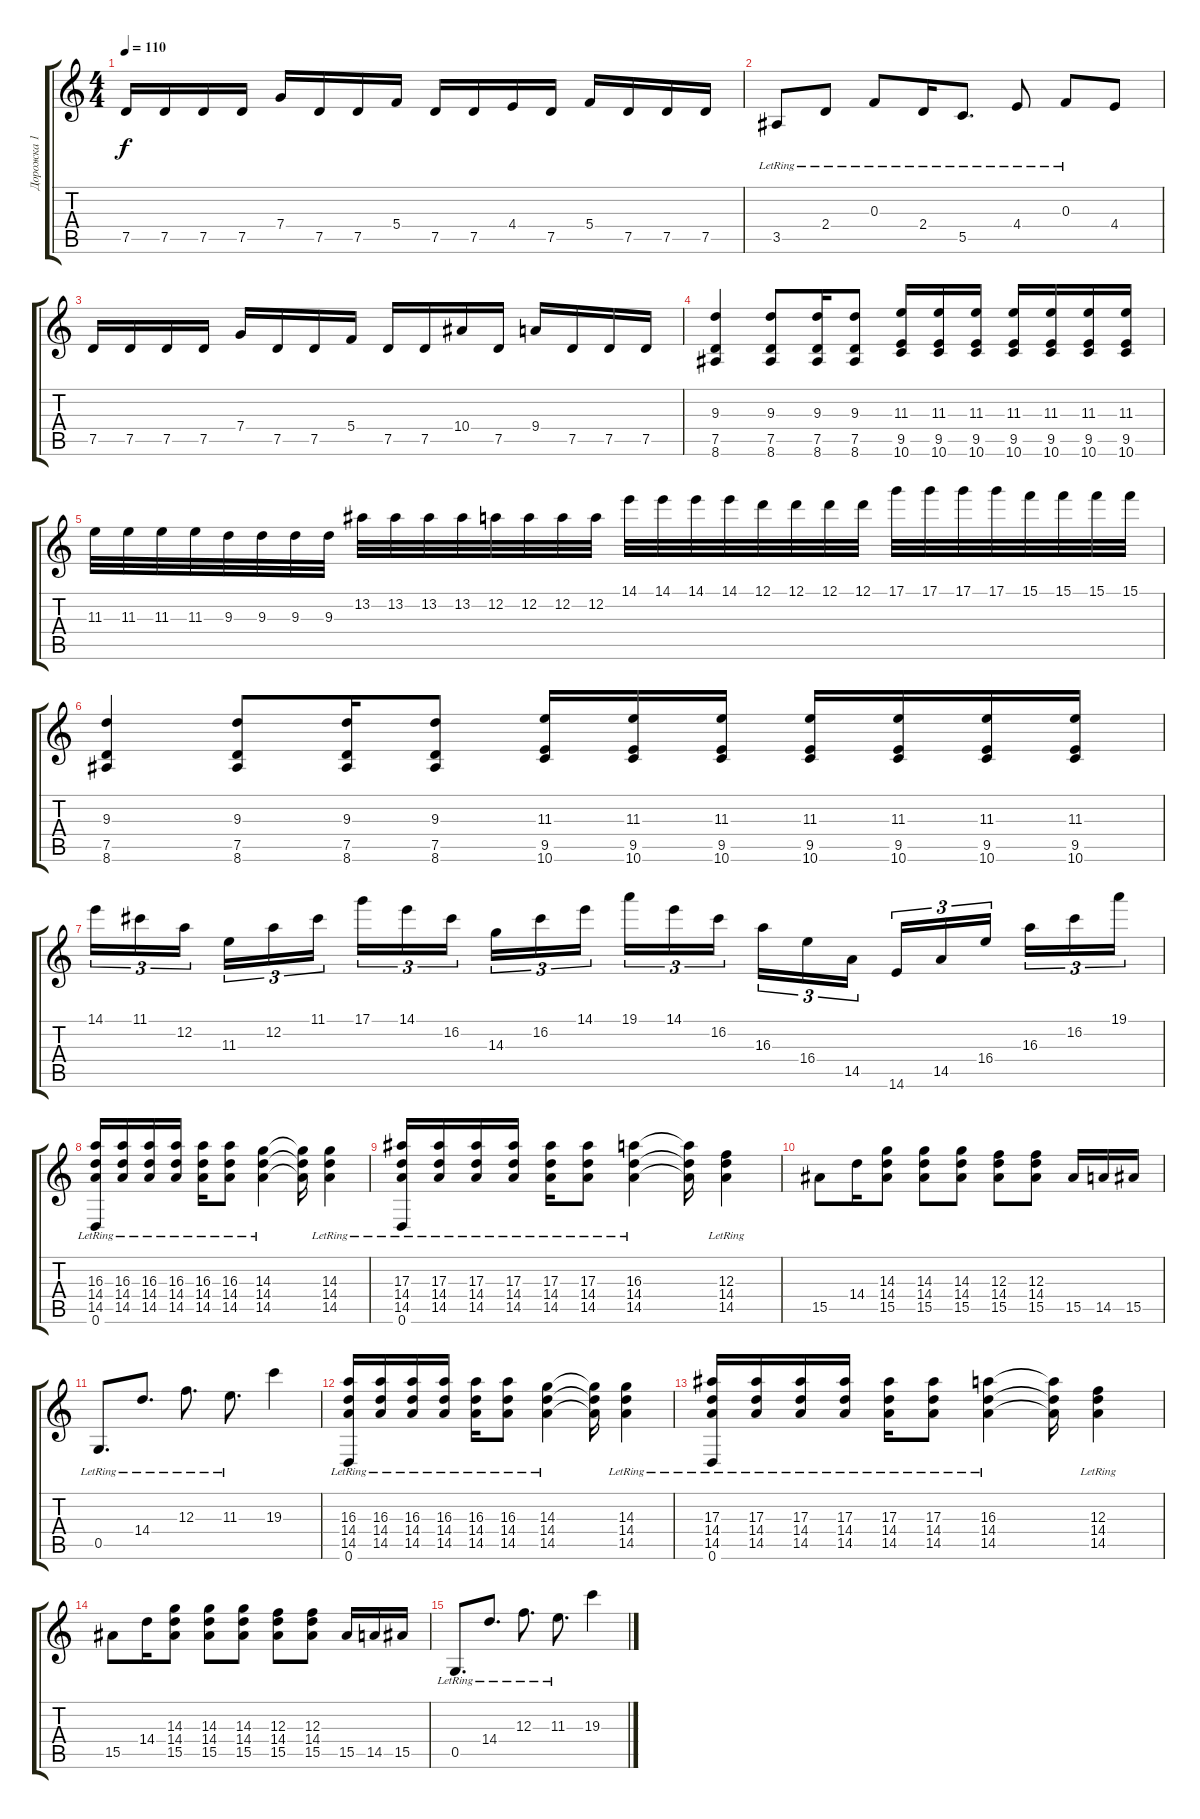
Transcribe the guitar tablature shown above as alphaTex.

\track ("Дорожка 1" "Дорожка 1") {instrument distortionguitar}
\staff {score tabs}
\tuning (D4 A3 F3 C3 G2 D2) {hide}
\ts (4 4)
\tempo 110
\clef g2
\ks c
7.5.16{dy f} 7.5.16 7.5.16 7.5.16 7.4.16 7.5.16 7.5.16 5.4.16 7.5.16 7.5.16 4.4.16 7.5.16 5.4.16 7.5.16 7.5.16 7.5.16 |
3.5{lr}.8 2.4{lr}.8 0.3{lr}.8 2.4{lr}.16 5.5{lr}.8{d} 4.4{lr}.8 0.3{lr}.8 4.4.8 |
7.5.16 7.5.16 7.5.16 7.5.16 7.4.16 7.5.16 7.5.16 5.4.16 7.5.16 7.5.16 10.4.16 7.5.16 9.4.16 7.5.16 7.5.16 7.5.16 |
(9.3 7.5 8.6).4 (9.3 7.5 8.6).8 (9.3 7.5 8.6).16 (9.3 7.5 8.6).8 (11.3 9.5 10.6).16 (11.3 9.5 10.6).16 (11.3 9.5 10.6).16 (11.3 9.5 10.6).16 (11.3 9.5 10.6).16 (11.3 9.5 10.6).16 (11.3 9.5 10.6).16 |
11.3.32 11.3.32 11.3.32 11.3.32 9.3.32 9.3.32 9.3.32 9.3.32 13.2.32 13.2.32 13.2.32 13.2.32 12.2.32 12.2.32 12.2.32 12.2.32 14.1.32 14.1.32 14.1.32 14.1.32 12.1.32 12.1.32 12.1.32 12.1.32 17.1.32 17.1.32 17.1.32 17.1.32 15.1.32 15.1.32 15.1.32 15.1.32 |
(9.3 7.5 8.6).4 (9.3 7.5 8.6).8 (9.3 7.5 8.6).16 (9.3 7.5 8.6).8 (11.3 9.5 10.6).16 (11.3 9.5 10.6).16 (11.3 9.5 10.6).16 (11.3 9.5 10.6).16 (11.3 9.5 10.6).16 (11.3 9.5 10.6).16 (11.3 9.5 10.6).16 |
14.1.16{tu (3 2)} 11.1.16{tu (3 2)} 12.2.16{tu (3 2) beam splitsecondary} 11.3.16{tu (3 2)} 12.2.16{tu (3 2)} 11.1.16{tu (3 2)} 17.1.16{tu (3 2)} 14.1.16{tu (3 2)} 16.2.16{tu (3 2) beam splitsecondary} 14.3.16{tu (3 2)} 16.2.16{tu (3 2)} 14.1.16{tu (3 2)} 19.1.16{tu (3 2)} 14.1.16{tu (3 2)} 16.2.16{tu (3 2) beam splitsecondary} 16.3.16{tu (3 2)} 16.4.16{tu (3 2)} 14.5.16{tu (3 2)} 14.6.16{tu (3 2)} 14.5.16{tu (3 2)} 16.4.16{tu (3 2) beam splitsecondary} 16.3.16{tu (3 2)} 16.2.16{tu (3 2)} 19.1.16{tu (3 2)} |
(16.3{lr} 14.4{lr} 14.5{lr} 0.6{lr}).16 (16.3{lr} 14.4{lr} 14.5{lr}).16 (16.3{lr} 14.4{lr} 14.5{lr}).16 (16.3{lr} 14.4{lr} 14.5{lr}).16 (16.3{lr} 14.4{lr} 14.5{lr}).16 (16.3{lr} 14.4{lr} 14.5{lr}).8 (14.3{lr} 14.4{lr} 14.5{lr}).4 (14.3{t} 14.4{t} 14.5{t}).16 (14.3{lr} 14.4{lr} 14.5{lr}).4 |
(17.3{lr} 14.4{lr} 14.5{lr} 0.6{lr}).16 (17.3{lr} 14.4{lr} 14.5{lr}).16 (17.3{lr} 14.4{lr} 14.5{lr}).16 (17.3{lr} 14.4{lr} 14.5{lr}).16 (17.3{lr} 14.4{lr} 14.5{lr}).16 (17.3{lr} 14.4{lr} 14.5{lr}).8 (16.3{lr} 14.4{lr} 14.5{lr}).4 (16.3{t} 14.4{t} 14.5{t}).16 (12.3{lr} 14.4{lr} 14.5{lr}).4 |
15.5.8 14.4.16 (14.3 14.4 15.5).8 (14.3 14.4 15.5).8 (14.3 14.4 15.5).8 (12.3 14.4 15.5).8 (12.3 14.4 15.5).8 15.5.16 14.5.16 15.5.16 |
0.5{lr}.8{d} 14.4{lr}.8{d} 12.3{lr}.8{d} 11.3{lr}.8{d} 19.3.4 |
(16.3{lr} 14.4{lr} 14.5{lr} 0.6{lr}).16 (16.3{lr} 14.4{lr} 14.5{lr}).16 (16.3{lr} 14.4{lr} 14.5{lr}).16 (16.3{lr} 14.4{lr} 14.5{lr}).16 (16.3{lr} 14.4{lr} 14.5{lr}).16 (16.3{lr} 14.4{lr} 14.5{lr}).8 (14.3{lr} 14.4{lr} 14.5{lr}).4 (14.3{t} 14.4{t} 14.5{t}).16 (14.3{lr} 14.4{lr} 14.5{lr}).4 |
(17.3{lr} 14.4{lr} 14.5{lr} 0.6{lr}).16 (17.3{lr} 14.4{lr} 14.5{lr}).16 (17.3{lr} 14.4{lr} 14.5{lr}).16 (17.3{lr} 14.4{lr} 14.5{lr}).16 (17.3{lr} 14.4{lr} 14.5{lr}).16 (17.3{lr} 14.4{lr} 14.5{lr}).8 (16.3{lr} 14.4{lr} 14.5{lr}).4 (16.3{t} 14.4{t} 14.5{t}).16 (12.3{lr} 14.4{lr} 14.5{lr}).4 |
15.5.8 14.4.16 (14.3 14.4 15.5).8 (14.3 14.4 15.5).8 (14.3 14.4 15.5).8 (12.3 14.4 15.5).8 (12.3 14.4 15.5).8 15.5.16 14.5.16 15.5.16 |
0.5{lr}.8{d} 14.4{lr}.8{d} 12.3{lr}.8{d} 11.3{lr}.8{d} 19.3.4
